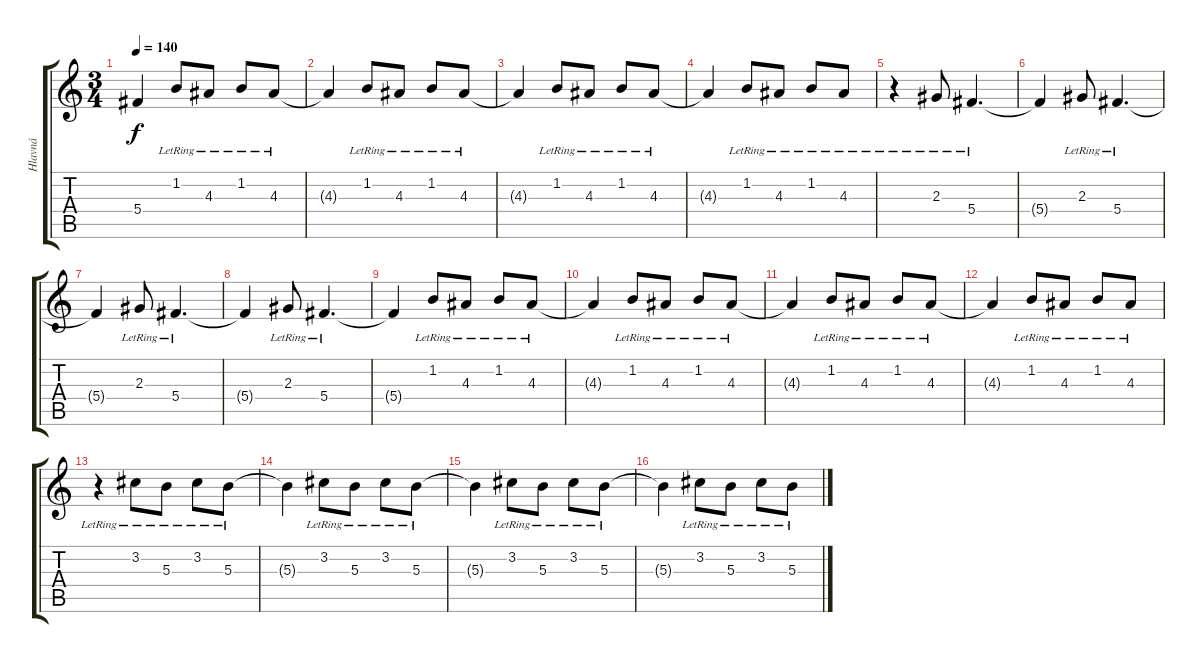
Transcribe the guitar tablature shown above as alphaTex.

\track ("Hlavná" "Hlavná") {instrument overdrivenguitar}
\staff {score tabs}
\tuning (Eb4 Bb3 Gb3 Db3 Ab2 Eb2) {hide}
\ts (3 4)
\tempo 140
\clef g2
\ks c
5.4.4{dy f} 1.2{lr}.8 4.3{lr}.8 1.2{lr}.8 4.3{lr}.8 |
4.3{t}.4 1.2{lr}.8 4.3{lr}.8 1.2{lr}.8 4.3{lr}.8 |
4.3{t}.4 1.2{lr}.8 4.3{lr}.8 1.2{lr}.8 4.3{lr}.8 |
4.3{t}.4 1.2{lr}.8 4.3{lr}.8 1.2{lr}.8 4.3{lr}.8 |
r.4{volume 14} 2.3{lr}.8 5.4{lr}.4{d} |
5.4{t}.4 2.3{lr}.8 5.4{lr}.4{d} |
5.4{t}.4 2.3{lr}.8 5.4{lr}.4{d} |
5.4{t}.4 2.3{lr}.8 5.4{lr}.4{d} |
5.4{t}.4 1.2{lr}.8 4.3{lr}.8 1.2{lr}.8 4.3{lr}.8 |
4.3{t}.4 1.2{lr}.8 4.3{lr}.8 1.2{lr}.8 4.3{lr}.8 |
4.3{t}.4 1.2{lr}.8 4.3{lr}.8 1.2{lr}.8 4.3{lr}.8 |
4.3{t}.4 1.2{lr}.8 4.3{lr}.8 1.2{lr}.8 4.3{lr}.8 |
r.4 3.2{lr}.8 5.3{lr}.8 3.2{lr}.8 5.3{lr}.8 |
5.3{t}.4 3.2{lr}.8 5.3{lr}.8 3.2{lr}.8 5.3{lr}.8 |
5.3{t}.4 3.2{lr}.8 5.3{lr}.8 3.2{lr}.8 5.3{lr}.8 |
5.3{t}.4 3.2{lr}.8 5.3{lr}.8 3.2{lr}.8 5.3{lr}.8
